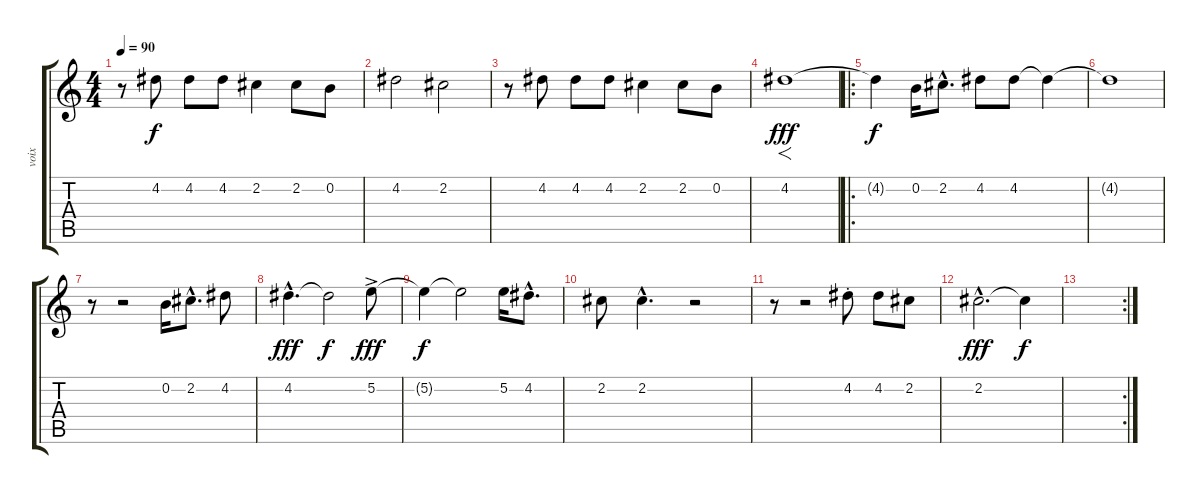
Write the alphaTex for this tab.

\track ("voix" "voix") {instrument overdrivenguitar}
\staff {score tabs}
\tuning (E4 B3 G3 D3 A2 E2) {hide}
\ts (4 4)
\tempo 90
\clef g2
\ks c
r.8{dy f} 4.2.8 4.2.8 4.2.8 2.2.4 2.2.8 0.2.8 |
4.2.2 2.2.2 |
r.8 4.2.8 4.2.8 4.2.8 2.2.4 2.2.8 0.2.8 |
4.2.1{f dy fff} |
\ro
4.2{t}.4{dy f} 0.2.16 2.2{hac}.8{d} 4.2.8 4.2.8 4.2{t}.4 |
4.2{t}.1 |
r.8 r.2 0.2.16 2.2{hac}.8{d} 4.2.8 |
4.2{hac}.4{d dy fff} 4.2{t}.2{dy f} 5.2{ac}.8{dy fff} |
5.2{t}.4{dy f} 5.2{t}.2 5.2.16 4.2{hac}.8{d} |
2.2.8 2.2{hac}.4{d} r.2 |
r.8 r.2 4.2{st}.8 4.2.8 2.2.8 |
2.2{hac}.2{d dy fff} 2.2{t}.4{dy f} |
\rc 2
